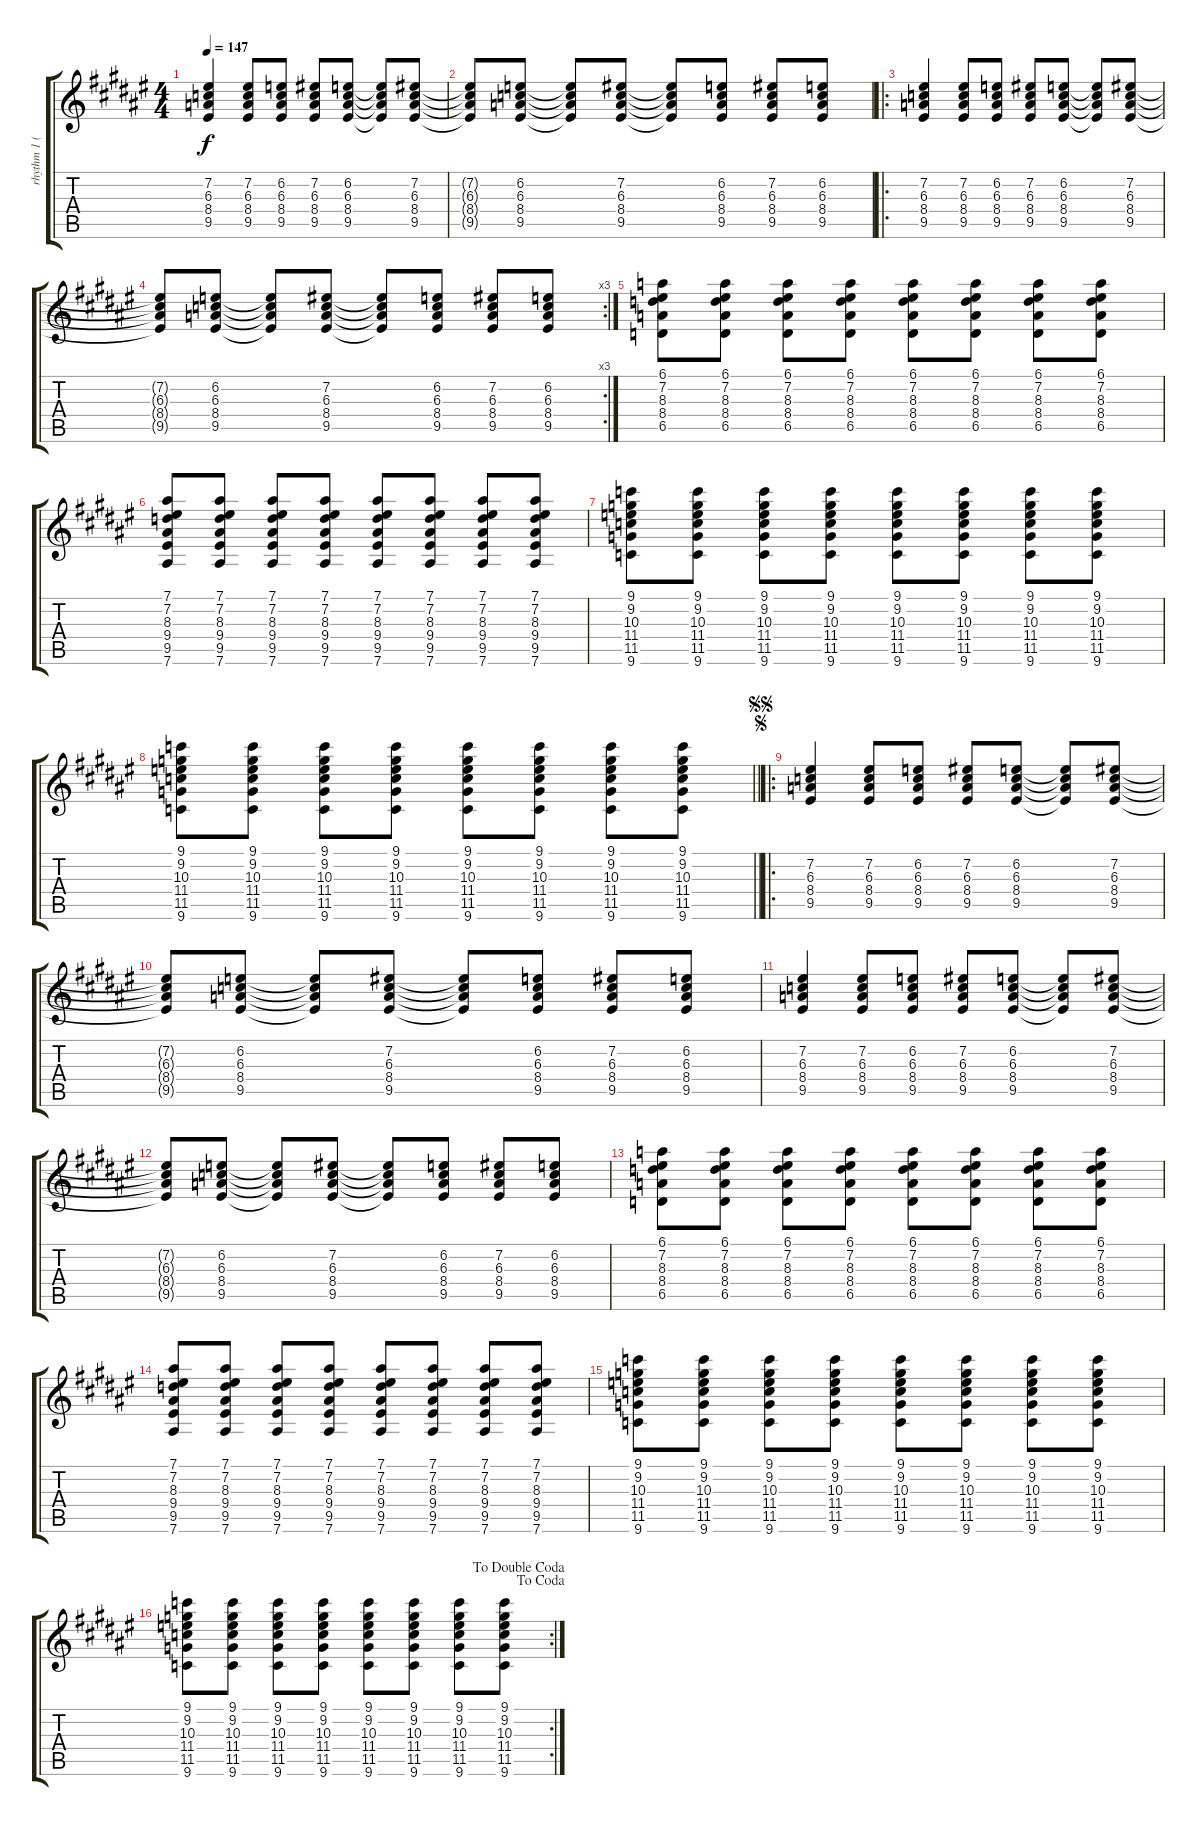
\track ("rhythm 1 (L)" "rhythm 1 (") {instrument overdrivenguitar}
\staff {score tabs}
\tuning (Eb4 Bb3 Gb3 Db3 Ab2 Eb2) {hide}
\ts (4 4)
\tempo 147
\clef g2
\ks f#
(7.2 6.3 8.4 9.5).4{dy f instrument overdrivenguitar} (7.2 6.3 8.4 9.5).8 (6.2 6.3 8.4 9.5).8 (7.2 6.3 8.4 9.5).8 (6.2 6.3 8.4 9.5).8 (6.2{t} 6.3{t} 8.4{t} 9.5{t}).8 (7.2 6.3 8.4 9.5).8 |
\ks d#minor
(7.2{t} 6.3{t} 8.4{t} 9.5{t}).8 (6.2 6.3 8.4 9.5).8 (6.2{t} 6.3{t} 8.4{t} 9.5{t}).8 (7.2 6.3 8.4 9.5).8 (7.2{t} 6.3{t} 8.4{t} 9.5{t}).8 (6.2 6.3 8.4 9.5).8 (7.2 6.3 8.4 9.5).8 (6.2 6.3 8.4 9.5).8 |
\ro
(7.2 6.3 8.4 9.5).4 (7.2 6.3 8.4 9.5).8 (6.2 6.3 8.4 9.5).8 (7.2 6.3 8.4 9.5).8 (6.2 6.3 8.4 9.5).8 (6.2{t} 6.3{t} 8.4{t} 9.5{t}).8 (7.2 6.3 8.4 9.5).8 |
\rc 3
(7.2{t} 6.3{t} 8.4{t} 9.5{t}).8 (6.2 6.3 8.4 9.5).8 (6.2{t} 6.3{t} 8.4{t} 9.5{t}).8 (7.2 6.3 8.4 9.5).8 (7.2{t} 6.3{t} 8.4{t} 9.5{t}).8 (6.2 6.3 8.4 9.5).8 (7.2 6.3 8.4 9.5).8 (6.2 6.3 8.4 9.5).8 |
\ks f#
(6.1 7.2 8.3 8.4 6.5).8 (6.1 7.2 8.3 8.4 6.5).8 (6.1 7.2 8.3 8.4 6.5).8 (6.1 7.2 8.3 8.4 6.5).8 (6.1 7.2 8.3 8.4 6.5).8 (6.1 7.2 8.3 8.4 6.5).8 (6.1 7.2 8.3 8.4 6.5).8 (6.1 7.2 8.3 8.4 6.5).8 |
\ks d#minor
(7.1 7.2 8.3 9.4 9.5 7.6).8 (7.1 7.2 8.3 9.4 9.5 7.6).8 (7.1 7.2 8.3 9.4 9.5 7.6).8 (7.1 7.2 8.3 9.4 9.5 7.6).8 (7.1 7.2 8.3 9.4 9.5 7.6).8 (7.1 7.2 8.3 9.4 9.5 7.6).8 (7.1 7.2 8.3 9.4 9.5 7.6).8 (7.1 7.2 8.3 9.4 9.5 7.6).8 |
(9.1 9.2 10.3 11.4 11.5 9.6).8 (9.1 9.2 10.3 11.4 11.5 9.6).8 (9.1 9.2 10.3 11.4 11.5 9.6).8 (9.1 9.2 10.3 11.4 11.5 9.6).8 (9.1 9.2 10.3 11.4 11.5 9.6).8 (9.1 9.2 10.3 11.4 11.5 9.6).8 (9.1 9.2 10.3 11.4 11.5 9.6).8 (9.1 9.2 10.3 11.4 11.5 9.6).8 |
\barLineRight lightlight
(9.1 9.2 10.3 11.4 11.5 9.6).8 (9.1 9.2 10.3 11.4 11.5 9.6).8 (9.1 9.2 10.3 11.4 11.5 9.6).8 (9.1 9.2 10.3 11.4 11.5 9.6).8 (9.1 9.2 10.3 11.4 11.5 9.6).8 (9.1 9.2 10.3 11.4 11.5 9.6).8 (9.1 9.2 10.3 11.4 11.5 9.6).8 (9.1 9.2 10.3 11.4 11.5 9.6).8 |
\ro
\jump segno
\jump segnosegno
\ks f#
(7.2 6.3 8.4 9.5).4 (7.2 6.3 8.4 9.5).8 (6.2 6.3 8.4 9.5).8 (7.2 6.3 8.4 9.5).8 (6.2 6.3 8.4 9.5).8 (6.2{t} 6.3{t} 8.4{t} 9.5{t}).8 (7.2 6.3 8.4 9.5).8 |
\ks d#minor
(7.2{t} 6.3{t} 8.4{t} 9.5{t}).8 (6.2 6.3 8.4 9.5).8 (6.2{t} 6.3{t} 8.4{t} 9.5{t}).8 (7.2 6.3 8.4 9.5).8 (7.2{t} 6.3{t} 8.4{t} 9.5{t}).8 (6.2 6.3 8.4 9.5).8 (7.2 6.3 8.4 9.5).8 (6.2 6.3 8.4 9.5).8 |
(7.2 6.3 8.4 9.5).4 (7.2 6.3 8.4 9.5).8 (6.2 6.3 8.4 9.5).8 (7.2 6.3 8.4 9.5).8 (6.2 6.3 8.4 9.5).8 (6.2{t} 6.3{t} 8.4{t} 9.5{t}).8 (7.2 6.3 8.4 9.5).8 |
(7.2{t} 6.3{t} 8.4{t} 9.5{t}).8 (6.2 6.3 8.4 9.5).8 (6.2{t} 6.3{t} 8.4{t} 9.5{t}).8 (7.2 6.3 8.4 9.5).8 (7.2{t} 6.3{t} 8.4{t} 9.5{t}).8 (6.2 6.3 8.4 9.5).8 (7.2 6.3 8.4 9.5).8 (6.2 6.3 8.4 9.5).8 |
\ks f#
(6.1 7.2 8.3 8.4 6.5).8 (6.1 7.2 8.3 8.4 6.5).8 (6.1 7.2 8.3 8.4 6.5).8 (6.1 7.2 8.3 8.4 6.5).8 (6.1 7.2 8.3 8.4 6.5).8 (6.1 7.2 8.3 8.4 6.5).8 (6.1 7.2 8.3 8.4 6.5).8 (6.1 7.2 8.3 8.4 6.5).8 |
\ks d#minor
(7.1 7.2 8.3 9.4 9.5 7.6).8 (7.1 7.2 8.3 9.4 9.5 7.6).8 (7.1 7.2 8.3 9.4 9.5 7.6).8 (7.1 7.2 8.3 9.4 9.5 7.6).8 (7.1 7.2 8.3 9.4 9.5 7.6).8 (7.1 7.2 8.3 9.4 9.5 7.6).8 (7.1 7.2 8.3 9.4 9.5 7.6).8 (7.1 7.2 8.3 9.4 9.5 7.6).8 |
(9.1 9.2 10.3 11.4 11.5 9.6).8 (9.1 9.2 10.3 11.4 11.5 9.6).8 (9.1 9.2 10.3 11.4 11.5 9.6).8 (9.1 9.2 10.3 11.4 11.5 9.6).8 (9.1 9.2 10.3 11.4 11.5 9.6).8 (9.1 9.2 10.3 11.4 11.5 9.6).8 (9.1 9.2 10.3 11.4 11.5 9.6).8 (9.1 9.2 10.3 11.4 11.5 9.6).8 |
\rc 2
\jump dacoda
\jump dadoublecoda
(9.1 9.2 10.3 11.4 11.5 9.6).8 (9.1 9.2 10.3 11.4 11.5 9.6).8 (9.1 9.2 10.3 11.4 11.5 9.6).8 (9.1 9.2 10.3 11.4 11.5 9.6).8 (9.1 9.2 10.3 11.4 11.5 9.6).8 (9.1 9.2 10.3 11.4 11.5 9.6).8 (9.1 9.2 10.3 11.4 11.5 9.6).8 (9.1 9.2 10.3 11.4 11.5 9.6).8
